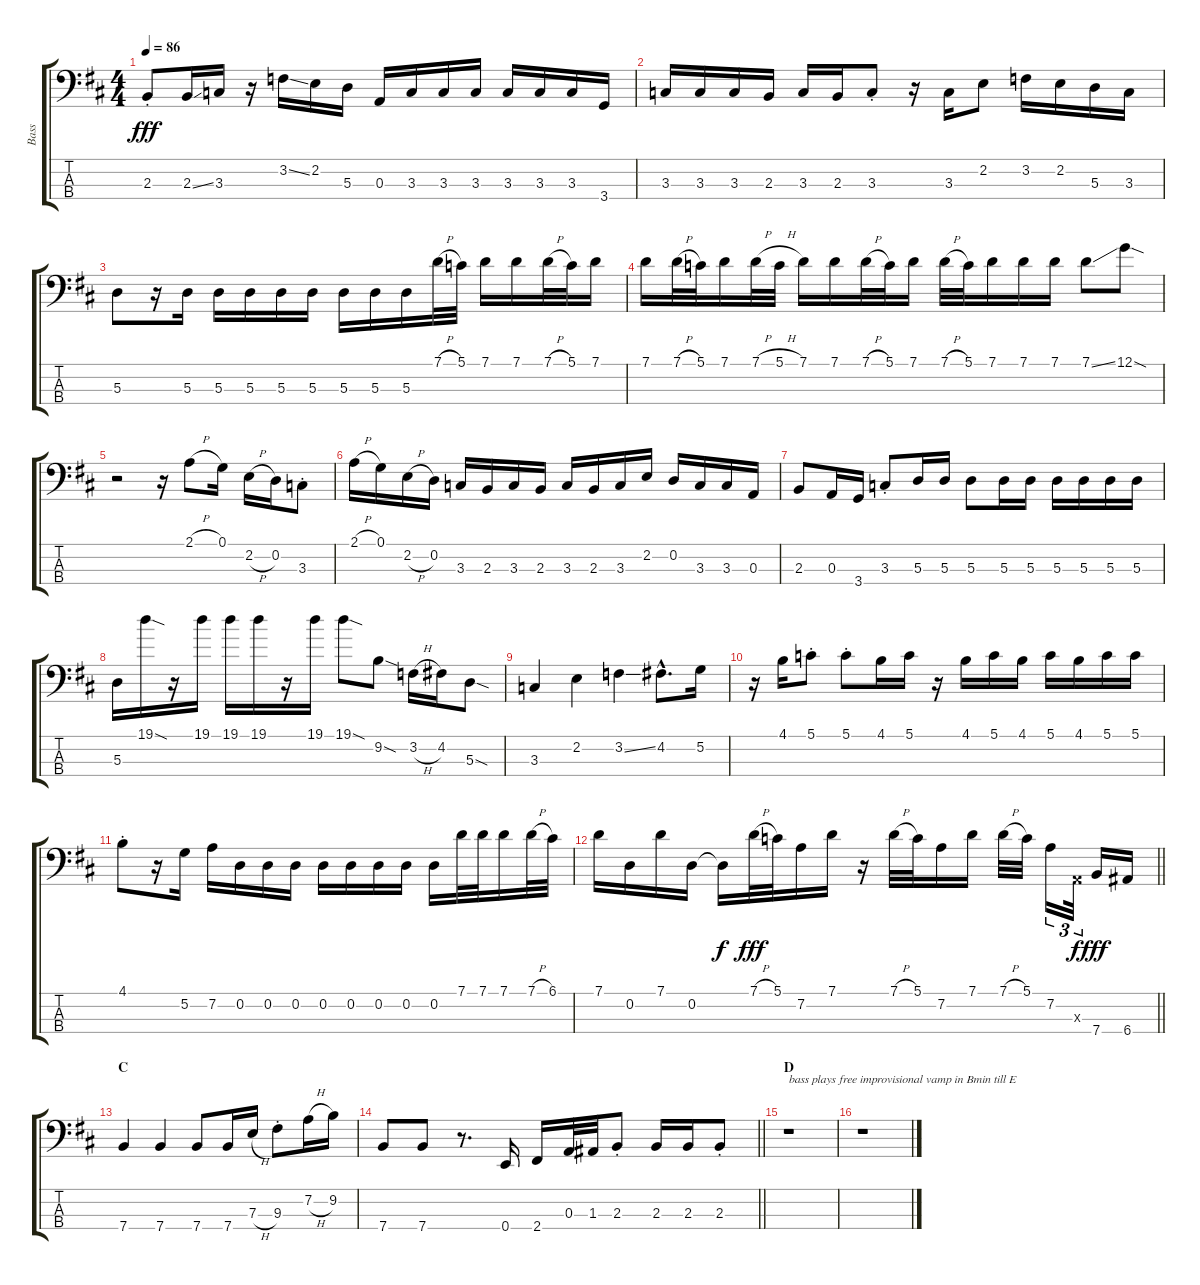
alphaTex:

\track ("Bass" "Bass") {instrument overdrivenguitar}
\staff {score tabs}
\tuning (G2 D2 A1 E1) {hide}
\ts (4 4)
\tempo 86
\clef f4
\ks d
2.3{st}.8{dy fff} 2.3{ss}.16 3.3.16 r.16 3.2{ss}.16 2.2.16 5.3.16 0.3.16 3.3.16 3.3.16 3.3.16 3.3.16 3.3.16 3.3.16 3.4.16 |
3.3.16 3.3.16 3.3.16 2.3.16 3.3.16 2.3.16 3.3{st}.8 r.16 3.3.16 2.2.8 3.2.16 2.2.16 5.3.16 3.3.16 |
5.3.8 r.16 5.3.16 5.3.16 5.3.16 5.3.16 5.3.16 5.3.16 5.3.16 5.3.16 7.1{h}.32 5.1.32 7.1.16 7.1.16 7.1{h}.32 5.1.32 7.1.16 |
7.1.16 7.1{h}.32 5.1.32 7.1.16 7.1{h}.32 5.1{h}.32 7.1.16 7.1.16 7.1{h}.32 5.1.32 7.1.16 7.1{h}.32 5.1.32 7.1.16 7.1.16 7.1.16 7.1{ss}.8 12.1{sod}.8 |
r.2 r.16 2.1{h}.8 0.1.16 2.2{h}.16 0.2.16 3.3{st}.8 |
2.1{h}.16 0.1.16 2.2{h}.16 0.2.16 3.3.16 2.3.16 3.3.16 2.3.16 3.3.16 2.3.16 3.3.16 2.2.16 0.2.16 3.3.16 3.3.16 0.3.16 |
2.3.8 0.3.16 3.4.16 3.3{st}.8 5.3.16 5.3.16 5.3.8 5.3.16 5.3.16 5.3.16 5.3.16 5.3.16 5.3.16 |
5.3.16 19.1{sod}.16 r.16 19.1.16 19.1.16 19.1.16 r.16 19.1.16 19.1{sod}.8 9.2{sod}.8 3.2{h}.16 4.2.16 5.3{sod}.8 |
3.3.4 2.2.4 3.2{ss}.4 4.2{hac}.8{d} 5.2.16 |
r.16 4.1.16 5.1{st}.8 5.1{st}.8 4.1.16 5.1.16 r.16 4.1.16 5.1.16 4.1.16 5.1.16 4.1.16 5.1.16 5.1.16 |
4.1{st}.8 r.16 5.2.16 7.2.16 0.2.16 0.2.16 0.2.16 0.2.16 0.2.16 0.2.16 0.2.16 0.2.16 7.1.32 7.1.32 7.1.16 7.1{h}.32 6.1.32 |
\barLineRight lightlight
7.1.16 0.2.16 7.1.16 0.2.16 0.2{t}.16{dy f} 7.1{h}.32{dy fff} 5.1.32 7.2.16 7.1.16 r.16 7.1{h}.32 5.1.32 7.2.16 7.1.16 7.1{h}.32 5.1.32 7.2.16{tu (3 2)} 0.3{x}.32{tu (3 2) dy f} 7.4.16{dy fff} 6.4.16 |
\section ("" "C")
7.4.4 7.4.4 7.4.8 7.4.16 7.3{h}.16 9.3{st}.8 7.2{h}.16 9.2.16 |
\barLineRight lightlight
7.4.8 7.4.8 r.8{d} 0.4.16 2.4.16 0.3.32 1.3.32 2.3{st}.8 2.3.16 2.3.16 2.3{st}.8 |
\section ("" "D")
r.1{txt "bass plays free improvisional vamp in Bmin till E"} |
r.1
